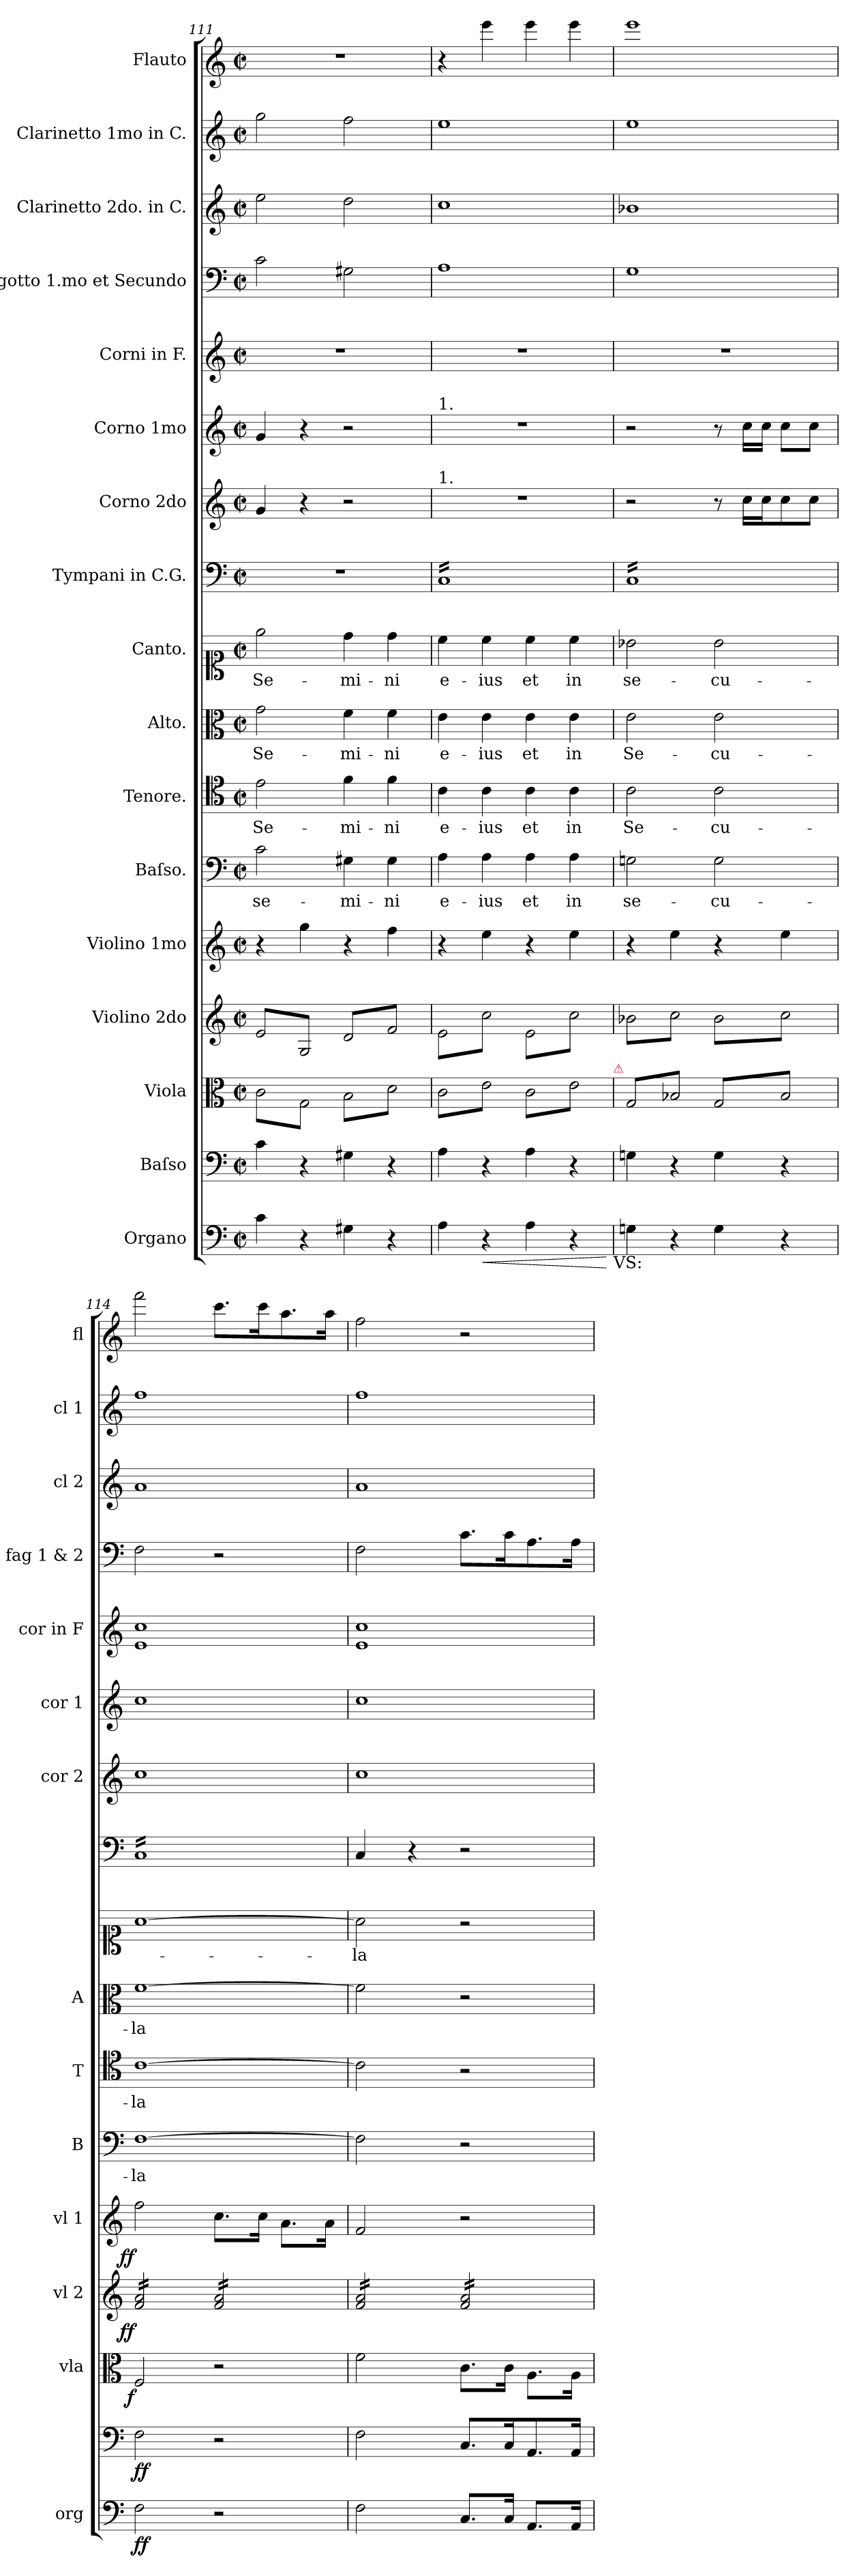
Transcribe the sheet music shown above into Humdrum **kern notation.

**kern	**dynam	**kern	**dynam	**kern	**dynam	**kern	**dynam	**kern	**dynam	**kern	**text	**kern	**text	**kern	**text	**kern	**text	**kern	**kern	**kern	**kern	**kern	**kern	**kern	**kern
*part17	*part17	*part16	*part16	*part15	*part15	*part14	*part14	*part13	*part13	*part12	*part12	*part11	*part11	*part10	*part10	*part9	*part9	*part8	*part7	*part6	*part5	*part4	*part3	*part2	*part1
*staff17	*staff17	*staff16	*staff16	*staff15	*staff15	*staff14	*staff14	*staff13	*staff13	*staff12	*staff12	*staff11	*staff11	*staff10	*staff10	*staff9	*staff9	*staff8	*staff7	*staff6	*staff5	*staff4	*staff3	*staff2	*staff1
*I"Organo	*	*I"Baſso	*	*I"Viola	*	*I"Violino 2do	*	*I"Violino 1mo	*	*I"Baſso.	*	*I"Tenore.	*	*I"Alto.	*	*I"Canto.	*	*I"Tympani in C.G.	*I"Corno 2do	*I"Corno 1mo	*I"Corni in F.	*I"Fagotto 1.mo et Secundo	*I"Clarinetto 2do. in C.	*I"Clarinetto 1mo in C.	*I"Flauto
*I'org	*	*	*	*I'vla	*	*I'vl 2	*	*I'vl 1	*	*I'B	*	*I'T	*	*I'A	*	*	*	*	*I'cor 2	*I'cor 1	*I'cor in F	*I'fag 1 & 2	*I'cl 2	*I'cl 1	*I'fl
*clefF4	*	*clefF4	*	*clefC3	*	*clefG2	*	*clefG2	*	*clefF4	*	*clefC4	*	*clefC3	*	*clefC1	*	*clefF4	*clefG2	*clefG2	*clefG2	*clefF4	*clefG2	*clefG2	*clefG2
*	*	*	*	*	*	*	*	*	*	*	*	*	*	*	*	*	*	*	*	*	*ITrd4c7	*	*	*	*
*k[]	*	*k[]	*	*k[]	*	*k[]	*	*k[]	*	*k[]	*	*k[]	*	*k[]	*	*k[]	*	*k[]	*k[]	*k[]	*k[b-]	*k[]	*k[]	*k[]	*k[]
*C:	*	*C:	*	*C:	*	*C:	*	*C:	*	*C:	*	*C:	*	*C:	*	*C:	*	*C:	*C:	*C:	*	*C:	*C:	*C:	*C:
*M2/2	*	*M2/2	*	*M2/2	*	*M2/2	*	*M2/2	*	*M2/2	*	*M2/2	*	*M2/2	*	*M2/2	*	*M2/2	*M2/2	*M2/2	*M2/2	*M2/2	*M2/2	*M2/2	*M2/2
*met(c|)	*	*met(c|)	*	*met(c|)	*	*met(c|)	*	*met(c|)	*	*met(c|)	*	*met(c|)	*	*met(c|)	*	*met(c|)	*	*met(c|)	*met(c|)	*met(c|)	*met(c|)	*met(c|)	*met(c|)	*met(c|)	*met(c|)
=111	=111	=111	=111	=111	=111	=111	=111	=111	=111	=111	=111	=111	=111	=111	=111	=111	=111	=111	=111	=111	=111	=111	=111	=111	=111
*	*	*	*	*tremolo	*	*	*	*	*	*	*	*	*	*	*	*	*	*	*	*	*	*	*	*	*
*	*	*	*	*	*	*tremolo	*	*	*	*	*	*	*	*	*	*	*	*	*	*	*	*	*	*	*
4c\	.	4c\	.	8c\L	.	8e/L	.	4r	.	2c\	se-	2e\	Se-	2g\	Se-	2ee\	Se-	1r	4g/	4g/	1r	2c\	2ee\	2gg\	1r
.	.	.	.	8G\	.	8G/	.	.	.	.	.	.	.	.	.	.	.	.	.	.	.	.	.	.	.
4r	.	4r	.	8c\	.	8e/	.	4gg\	.	.	.	.	.	.	.	.	.	.	4r	4r	.	.	.	.	.
.	.	.	.	8G\J	.	8G/J	.	.	.	.	.	.	.	.	.	.	.	.	.	.	.	.	.	.	.
4G#X\	.	4G#X\	.	8B\L	.	8d/L	.	4r	.	4G#X\	-mi-	4f\	-mi-	4f\	-mi-	4dd\	-mi-	.	2r	2r	.	2G#X\	2dd\	2ff\	.
.	.	.	.	8d\	.	8f/	.	.	.	.	.	.	.	.	.	.	.	.	.	.	.	.	.	.	.
4r	.	4r	.	8B\	.	8d/	.	4ff\	.	4G#\	-ni	4f\	-ni	4f\	-ni	4dd\	-ni	.	.	.	.	.	.	.	.
.	.	.	.	8d\J	.	8f/J	.	.	.	.	.	.	.	.	.	.	.	.	.	.	.	.	.	.	.
=112	=112	=112	=112	=112	=112	=112	=112	=112	=112	=112	=112	=112	=112	=112	=112	=112	=112	=112	=112	=112	=112	=112	=112	=112	=112
!	!	!	!	!	!	!	!	!	!	!	!	!	!	!	!	!	!	!	!	!LO:TX:a:t=1.	!	!	!	!	!
!	!	!	!	!	!	!	!	!	!	!	!	!	!	!	!	!	!	!	!LO:TX:a:t=1.	!	!	!	!	!	!
*	*	*	*	*	*	*	*	*	*	*	*	*	*	*	*	*	*	*tremolo	*	*	*	*	*	*	*
4A\	.	4A\	.	8c\L	.	8e\L	.	4r	.	4A\	e-	4c\	e-	4e\	e-	4cc\	e-	16C/LL	1r	1r	1r	1A\	1cc\	1ee\	4r
.	.	.	.	.	.	.	.	.	.	.	.	.	.	.	.	.	.	16C/	.	.	.	.	.	.	.
.	.	.	.	8e\	.	8cc\	.	.	.	.	.	.	.	.	.	.	.	16C/	.	.	.	.	.	.	.
.	.	.	.	.	.	.	.	.	.	.	.	.	.	.	.	.	.	16C/	.	.	.	.	.	.	.
!	!LO:HP:b	!	!	!	!	!	!	!	!	!	!	!	!	!	!	!	!	!	!	!	!	!	!	!	!
4r	<	4r	.	8c\	.	8e\	.	4ee\	.	4A\	-ius	4c\	-ius	4e\	-ius	4cc\	-ius	16C/	.	.	.	.	.	.	4eee\
.	.	.	.	.	.	.	.	.	.	.	.	.	.	.	.	.	.	16C/	.	.	.	.	.	.	.
.	.	.	.	8e\J	.	8cc\J	.	.	.	.	.	.	.	.	.	.	.	16C/	.	.	.	.	.	.	.
.	.	.	.	.	.	.	.	.	.	.	.	.	.	.	.	.	.	16C/	.	.	.	.	.	.	.
4A\	.	4A\	.	8c\L	.	8e\L	.	4r	.	4A\	et	4c\	et	4e\	et	4cc\	et	16C/	.	.	.	.	.	.	4eee\
.	.	.	.	.	.	.	.	.	.	.	.	.	.	.	.	.	.	16C/	.	.	.	.	.	.	.
.	.	.	.	8e\	.	8cc\	.	.	.	.	.	.	.	.	.	.	.	16C/	.	.	.	.	.	.	.
.	.	.	.	.	.	.	.	.	.	.	.	.	.	.	.	.	.	16C/	.	.	.	.	.	.	.
4r	.	4r	.	8c\	.	8e\	.	4ee\	.	4A\	in	4c\	in	4e\	in	4cc\	in	16C/	.	.	.	.	.	.	4eee\
.	.	.	.	.	.	.	.	.	.	.	.	.	.	.	.	.	.	16C/	.	.	.	.	.	.	.
.	.	.	.	8e\J	.	8cc\J	.	.	.	.	.	.	.	.	.	.	.	16C/	.	.	.	.	.	.	.
.	.	.	.	.	.	.	.	.	.	.	.	.	.	.	.	.	.	16C/JJ	.	.	.	.	.	.	.
.	[	.	.	.	.	.	.	.	.	.	.	.	.	.	.	.	.	.	.	.	.	.	.	.	.
!	!	!	!	!LO:TX:a:color=crimson:t=⚠	!	!	!	!	!	!	!	!	!	!	!	!	!	!	!	!	!	!	!	!	!
!LO:TX:b:t=VS&colon;	!	!	!	!	!	!	!	!	!	!	!	!	!	!	!	!	!	!	!	!	!	!	!	!	!
=113	=113	=113	=113	=113	=113	=113	=113	=113	=113	=113	=113	=113	=113	=113	=113	=113	=113	=113	=113	=113	=113	=113	=113	=113	=113
4Gn\	.	4Gn\	.	8G/L	.	8b-X\L	.	4r	.	2Gn\	se-	2c\	Se-	2e\	Se-	2b-X\	se-	16C/LL	2r	2r	1r	1G\	1b-X\	1ee\	1eee\
.	.	.	.	.	.	.	.	.	.	.	.	.	.	.	.	.	.	16C/	.	.	.	.	.	.	.
.	.	.	.	8B-/	.	8cc\	.	.	.	.	.	.	.	.	.	.	.	16C/	.	.	.	.	.	.	.
.	.	.	.	.	.	.	.	.	.	.	.	.	.	.	.	.	.	16C/	.	.	.	.	.	.	.
4r	.	4r	.	8G/	.	8b-X\	.	4ee\	.	.	.	.	.	.	.	.	.	16C/	.	.	.	.	.	.	.
.	.	.	.	.	.	.	.	.	.	.	.	.	.	.	.	.	.	16C/	.	.	.	.	.	.	.
.	.	.	.	8B-/J	.	8cc\J	.	.	.	.	.	.	.	.	.	.	.	16C/	.	.	.	.	.	.	.
.	.	.	.	.	.	.	.	.	.	.	.	.	.	.	.	.	.	16C/	.	.	.	.	.	.	.
4G\	.	4G\	.	8G/L	.	8b-\L	.	4r	.	2G\	-cu-	2c\	-cu-	2e\	-cu-	2b-\	-cu-	16C/	8r	8r	.	.	.	.	.
.	.	.	.	.	.	.	.	.	.	.	.	.	.	.	.	.	.	16C/	.	.	.	.	.	.	.
.	.	.	.	8B-/	.	8cc\	.	.	.	.	.	.	.	.	.	.	.	16C/	16cc\LL	16cc\LL	.	.	.	.	.
.	.	.	.	.	.	.	.	.	.	.	.	.	.	.	.	.	.	16C/	16cc\J	16cc\JJ	.	.	.	.	.
4r	.	4r	.	8G/	.	8b-\	.	4ee\	.	.	.	.	.	.	.	.	.	16C/	8cc\	8cc\L	.	.	.	.	.
.	.	.	.	.	.	.	.	.	.	.	.	.	.	.	.	.	.	16C/	.	.	.	.	.	.	.
.	.	.	.	8B-/J	.	8cc\J	.	.	.	.	.	.	.	.	.	.	.	16C/	8cc\J	8cc\J	.	.	.	.	.
*	*	*	*	*Xtremolo	*	*	*	*	*	*	*	*	*	*	*	*	*	*	*	*	*	*	*	*	*
.	.	.	.	.	.	.	.	.	.	.	.	.	.	.	.	.	.	16C/JJ	.	.	.	.	.	.	.
=114	=114	=114	=114	=114	=114	=114	=114	=114	=114	=114	=114	=114	=114	=114	=114	=114	=114	=114	=114	=114	=114	=114	=114	=114	=114
!	!	!	!	!	!LO:DY:rj	!	!LO:DY:rj	!	!LO:DY:rj	!	!	!	!	!	!	!	!	!	!	!	!	!	!	!	!
2F\	ff	2F\	ff	2F/	f	16f/ 16a/LL	ff	2ff\	ff	[1F\	-la	[1c\	-la	[1f\	-la	[1a\	.	16C/LL	1cc\	1cc\	1A/ 1f/	2F\	1a/	1ff\	2fff\
.	.	.	.	.	.	16f/ 16a/	.	.	.	.	.	.	.	.	.	.	.	16C/	.	.	.	.	.	.	.
.	.	.	.	.	.	16f/ 16a/	.	.	.	.	.	.	.	.	.	.	.	16C/	.	.	.	.	.	.	.
.	.	.	.	.	.	16f/ 16a/	.	.	.	.	.	.	.	.	.	.	.	16C/	.	.	.	.	.	.	.
.	.	.	.	.	.	16f/ 16a/	.	.	.	.	.	.	.	.	.	.	.	16C/	.	.	.	.	.	.	.
.	.	.	.	.	.	16f/ 16a/	.	.	.	.	.	.	.	.	.	.	.	16C/	.	.	.	.	.	.	.
.	.	.	.	.	.	16f/ 16a/	.	.	.	.	.	.	.	.	.	.	.	16C/	.	.	.	.	.	.	.
.	.	.	.	.	.	16f/ 16a/JJ	.	.	.	.	.	.	.	.	.	.	.	16C/	.	.	.	.	.	.	.
2r	.	2r	.	2r	.	16f/ 16a/LL	.	8.cc\L	.	.	.	.	.	.	.	.	.	16C/	.	.	.	2r	.	.	8.ccc\L
.	.	.	.	.	.	16f/ 16a/	.	.	.	.	.	.	.	.	.	.	.	16C/	.	.	.	.	.	.	.
.	.	.	.	.	.	16f/ 16a/	.	.	.	.	.	.	.	.	.	.	.	16C/	.	.	.	.	.	.	.
.	.	.	.	.	.	16f/ 16a/	.	16cc\Jk	.	.	.	.	.	.	.	.	.	16C/	.	.	.	.	.	.	16ccc\K
.	.	.	.	.	.	16f/ 16a/	.	8.a\L	.	.	.	.	.	.	.	.	.	16C/	.	.	.	.	.	.	8.aa\
.	.	.	.	.	.	16f/ 16a/	.	.	.	.	.	.	.	.	.	.	.	16C/	.	.	.	.	.	.	.
.	.	.	.	.	.	16f/ 16a/	.	.	.	.	.	.	.	.	.	.	.	16C/	.	.	.	.	.	.	.
.	.	.	.	.	.	16f/ 16a/JJ	.	16a\Jk	.	.	.	.	.	.	.	.	.	16C/JJ	.	.	.	.	.	.	16aa\Jk
*	*	*	*	*	*	*	*	*	*	*	*	*	*	*	*	*	*	*Xtremolo	*	*	*	*	*	*	*
=115	=115	=115	=115	=115	=115	=115	=115	=115	=115	=115	=115	=115	=115	=115	=115	=115	=115	=115	=115	=115	=115	=115	=115	=115	=115
2F\	.	2F\	.	2f\	.	16f/ 16a/LL	.	2f/	.	2F\]	.	2c\]	.	2f\]	.	2a\]	-la	4C/	1cc\	1cc\	1A/ 1f/	2F\	1a/	1ff\	2ff\
.	.	.	.	.	.	16f/ 16a/	.	.	.	.	.	.	.	.	.	.	.	.	.	.	.	.	.	.	.
.	.	.	.	.	.	16f/ 16a/	.	.	.	.	.	.	.	.	.	.	.	.	.	.	.	.	.	.	.
.	.	.	.	.	.	16f/ 16a/	.	.	.	.	.	.	.	.	.	.	.	.	.	.	.	.	.	.	.
.	.	.	.	.	.	16f/ 16a/	.	.	.	.	.	.	.	.	.	.	.	4r	.	.	.	.	.	.	.
.	.	.	.	.	.	16f/ 16a/	.	.	.	.	.	.	.	.	.	.	.	.	.	.	.	.	.	.	.
.	.	.	.	.	.	16f/ 16a/	.	.	.	.	.	.	.	.	.	.	.	.	.	.	.	.	.	.	.
.	.	.	.	.	.	16f/ 16a/JJ	.	.	.	.	.	.	.	.	.	.	.	.	.	.	.	.	.	.	.
8.C/L	.	8.C/L	.	8.c\L	.	16f/ 16a/LL	.	2r	.	2r	.	2r	.	2r	.	2r	.	2r	.	.	.	8.c\L	.	.	2r
.	.	.	.	.	.	16f/ 16a/	.	.	.	.	.	.	.	.	.	.	.	.	.	.	.	.	.	.	.
.	.	.	.	.	.	16f/ 16a/	.	.	.	.	.	.	.	.	.	.	.	.	.	.	.	.	.	.	.
16C/Jk	.	16C/K	.	16c\Jk	.	16f/ 16a/	.	.	.	.	.	.	.	.	.	.	.	.	.	.	.	16c\K	.	.	.
8.AA/L	.	8.AA/	.	8.A\L	.	16f/ 16a/	.	.	.	.	.	.	.	.	.	.	.	.	.	.	.	8.A\	.	.	.
.	.	.	.	.	.	16f/ 16a/	.	.	.	.	.	.	.	.	.	.	.	.	.	.	.	.	.	.	.
.	.	.	.	.	.	16f/ 16a/	.	.	.	.	.	.	.	.	.	.	.	.	.	.	.	.	.	.	.
16AA/Jk	.	16AA/Jk	.	16A\Jk	.	16f/ 16a/JJ	.	.	.	.	.	.	.	.	.	.	.	.	.	.	.	16A\Jk	.	.	.
*	*	*	*	*	*	*Xtremolo	*	*	*	*	*	*	*	*	*	*	*	*	*	*	*	*	*	*	*
=	=	=	=	=	=	=	=	=	=	=	=	=	=	=	=	=	=	=	=	=	=	=	=	=	=
*-	*-	*-	*-	*-	*-	*-	*-	*-	*-	*-	*-	*-	*-	*-	*-	*-	*-	*-	*-	*-	*-	*-	*-	*-	*-
